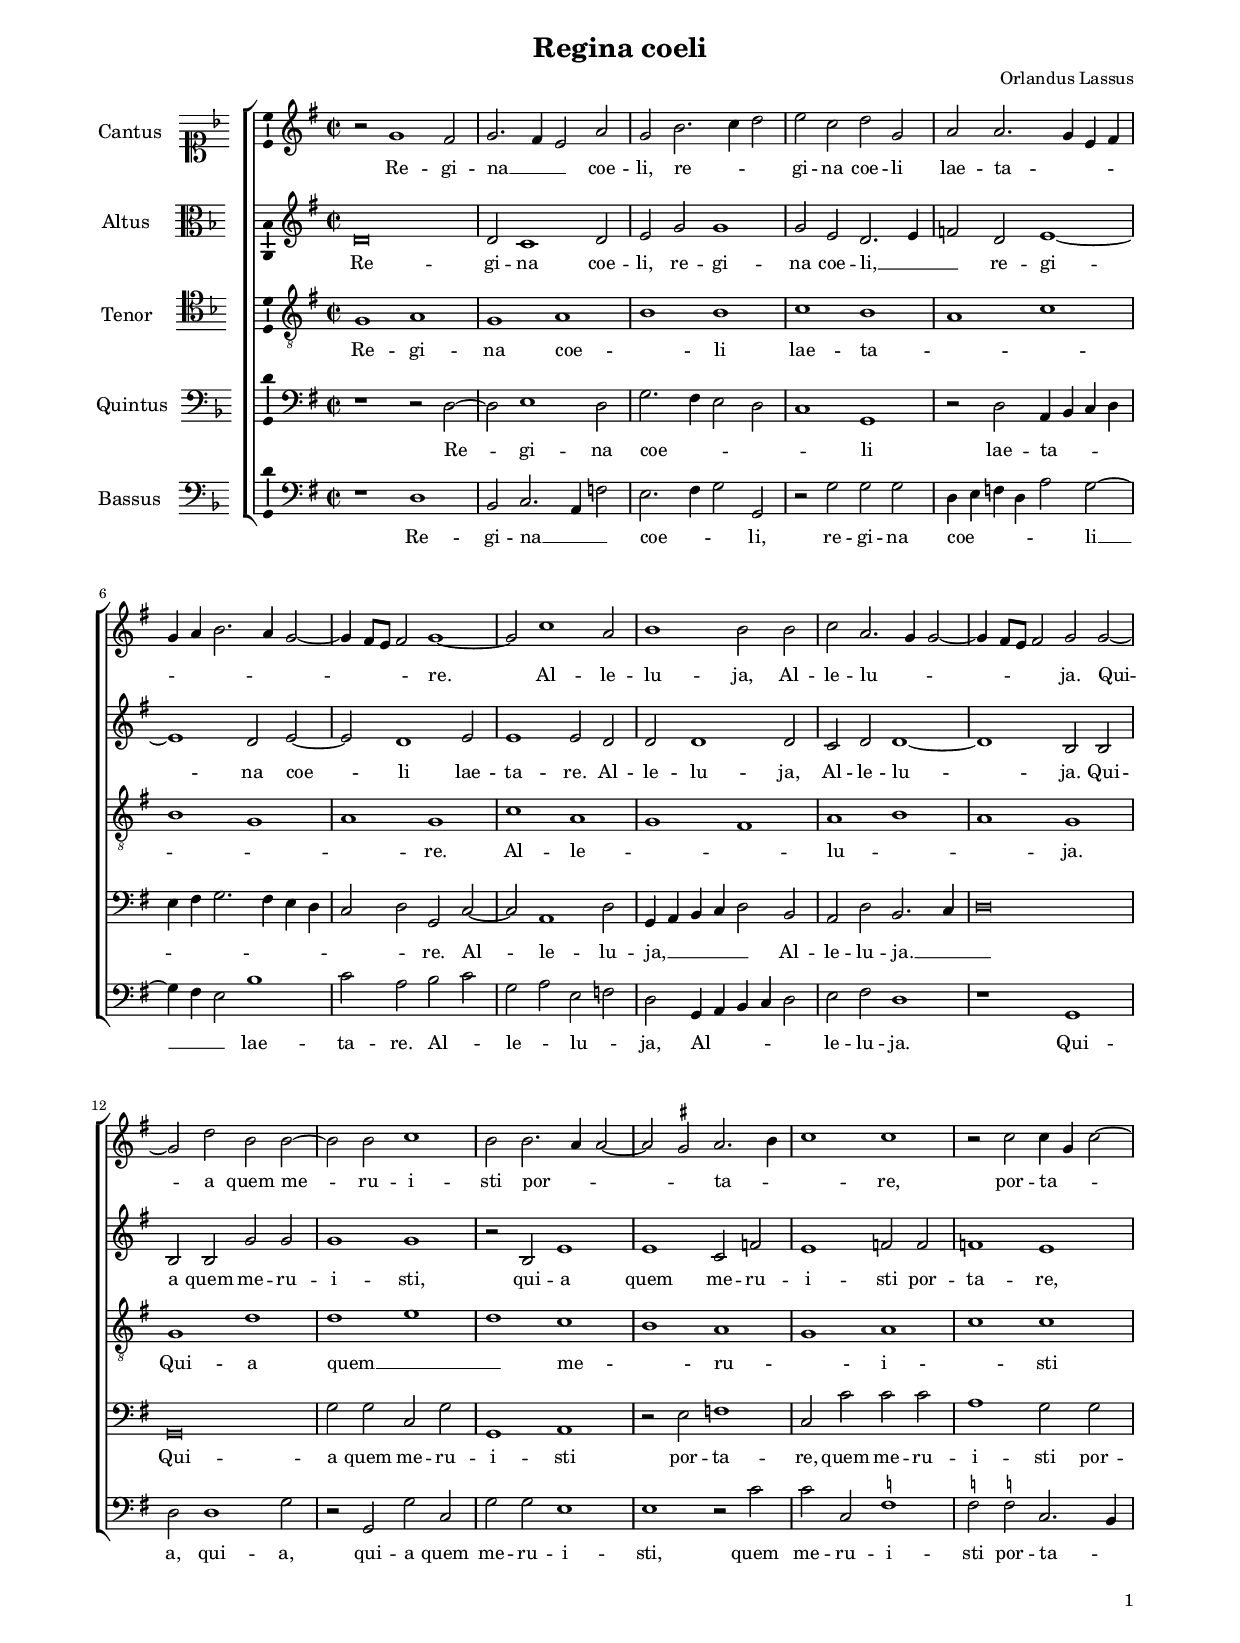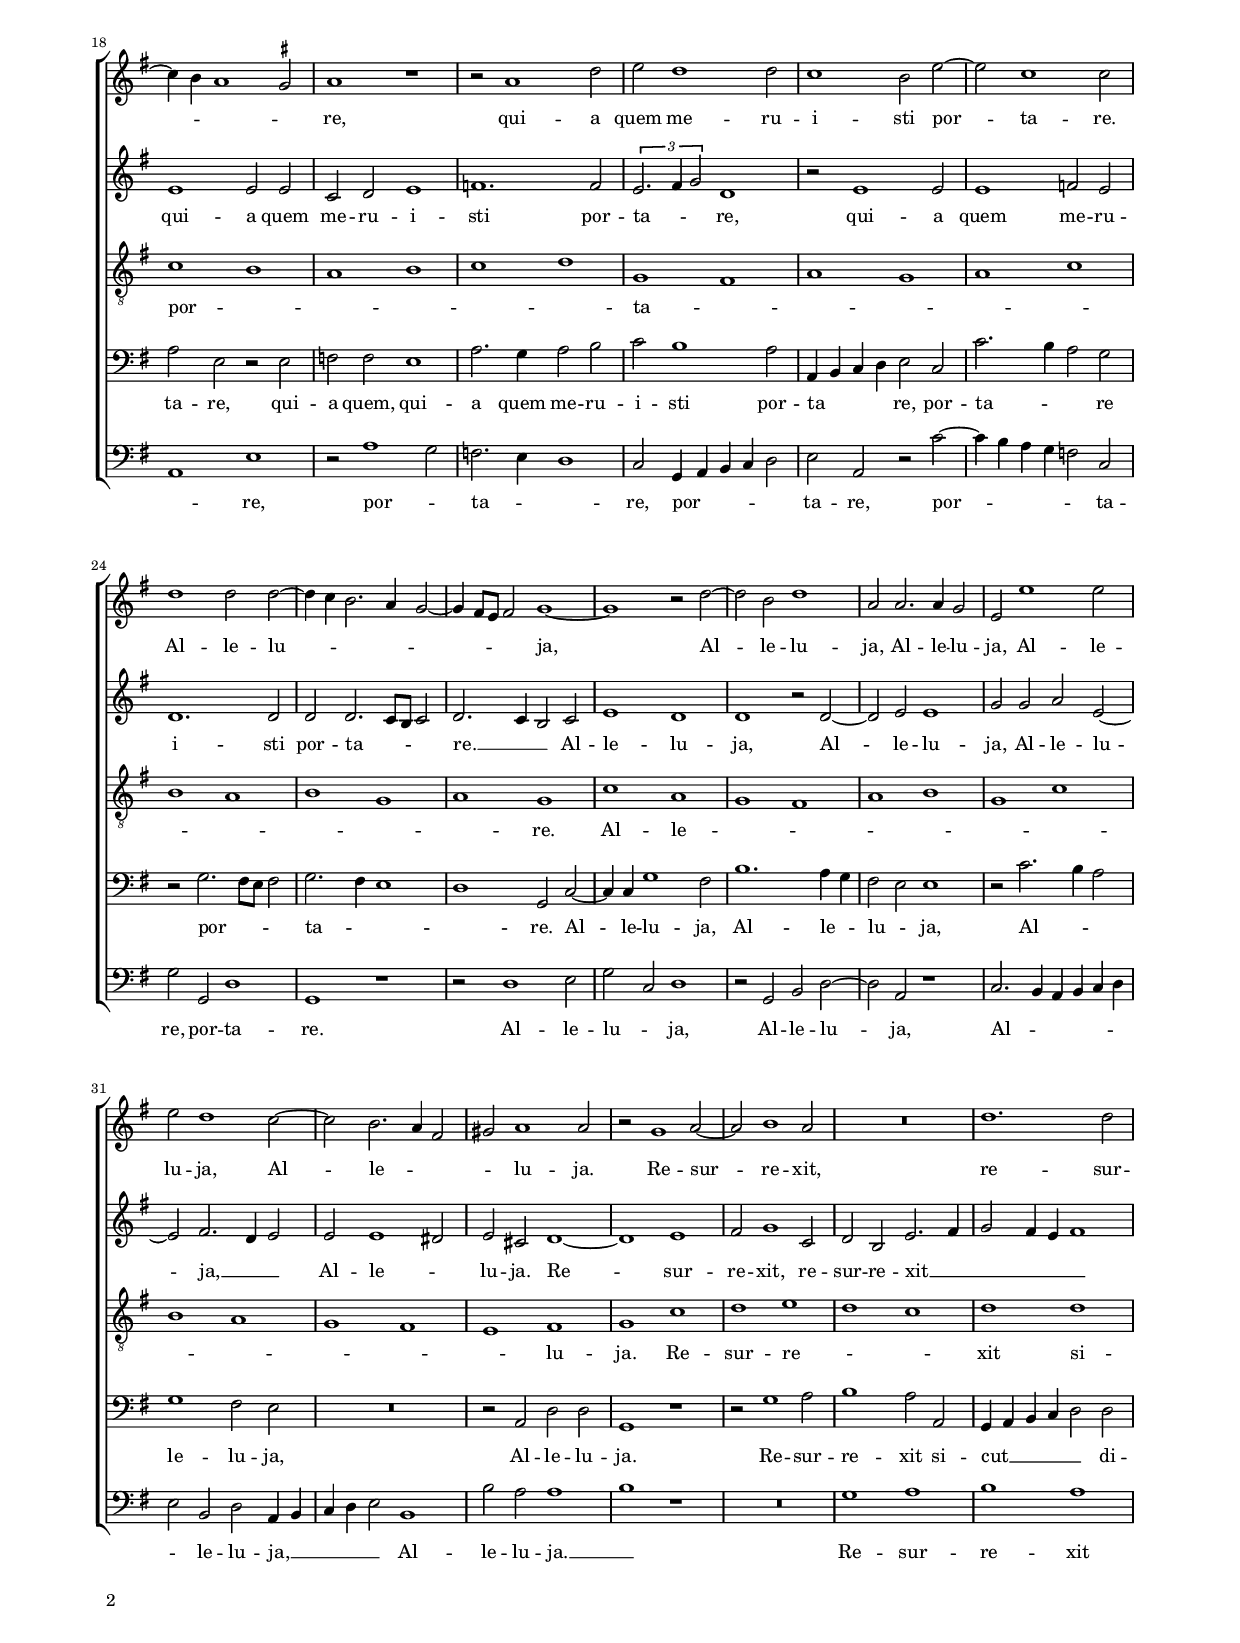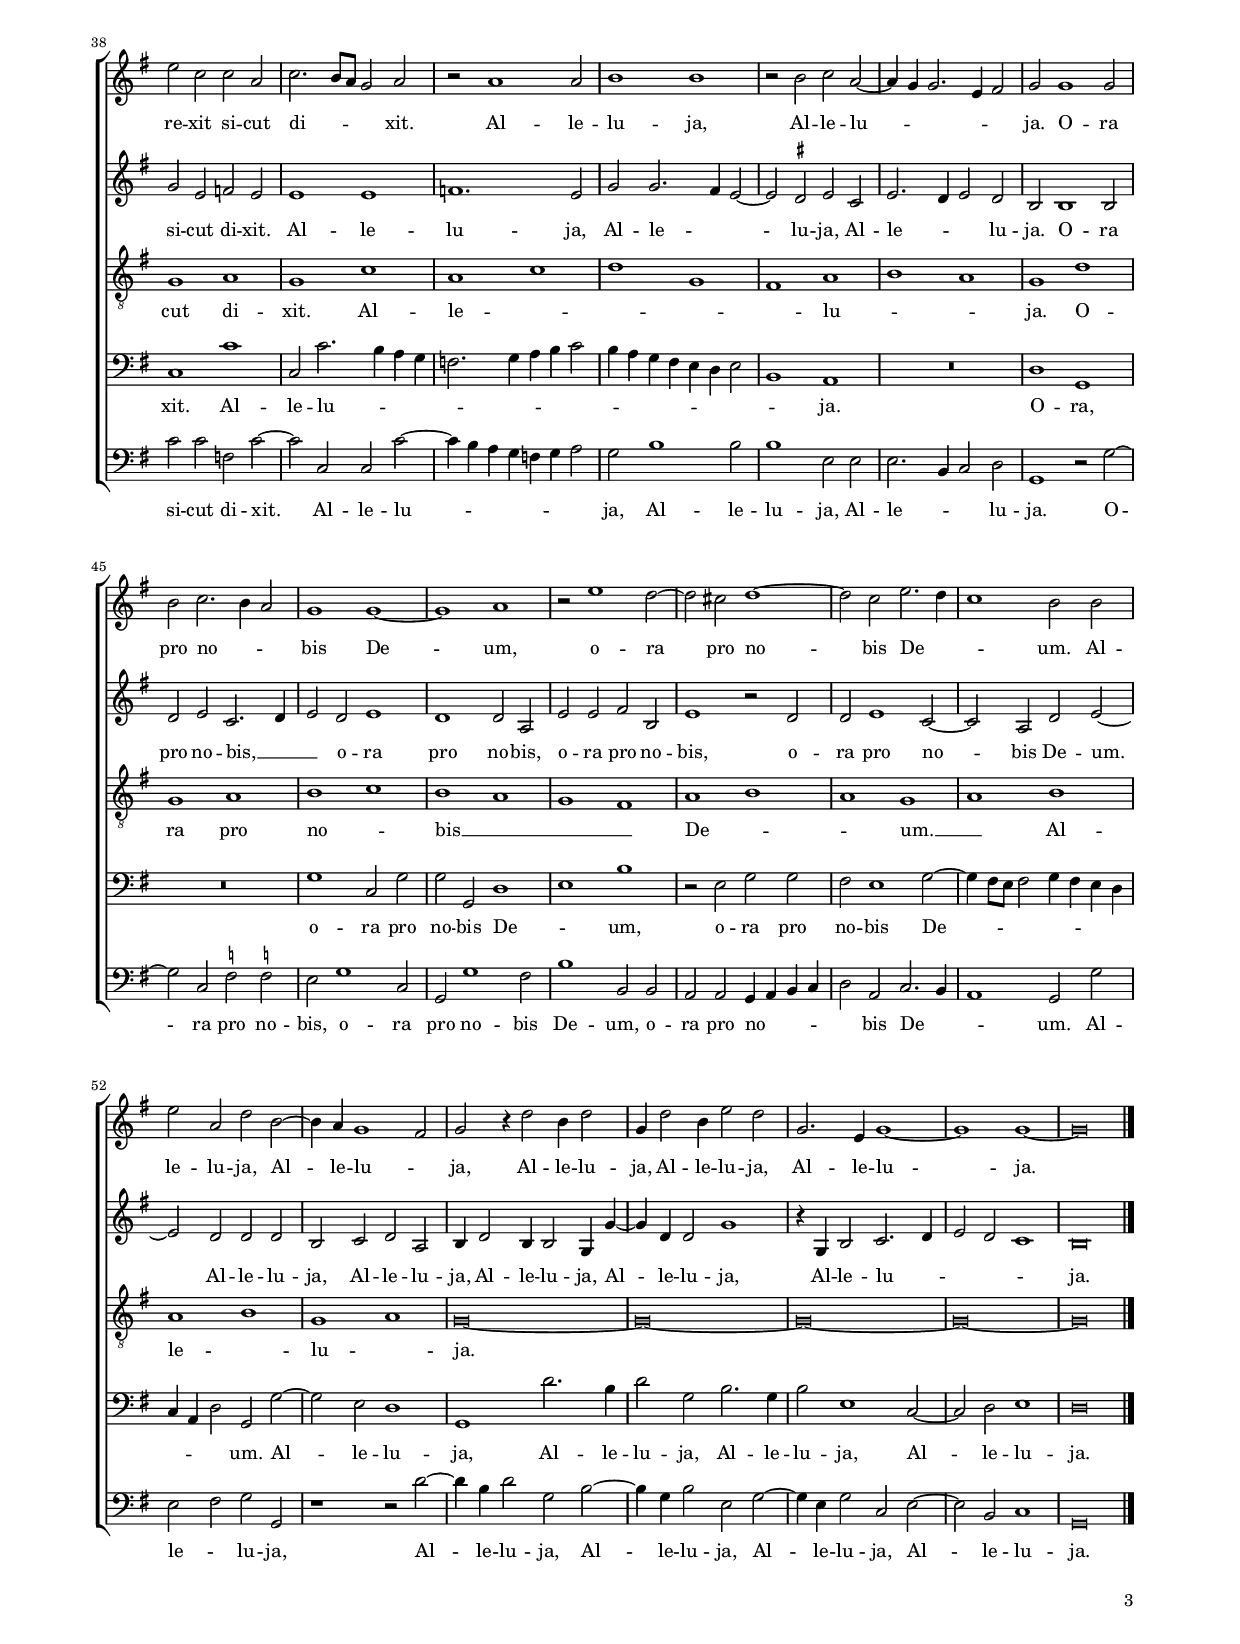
\header
{
  title="Regina coeli"
  composer="Orlandus Lassus"
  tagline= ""
}

\version "2.24.0"
\language deutsch
#(set-global-staff-size 15)
% #(set-default-paper-size "letter")
#(ly:set-option 'point-and-click #f)


\paper
	{
	top-margin = 1.8 \cm
	bottom-margin = 1.2 \cm
	left-margin = 1.8 \cm
	right-margin = 1.8 \cm
	ragged-bottom = ##f
	ragged-last-bottom = ##t
	print-page-number = ##f
	system-system-spacing = #'((basic-distance . 17) (minimum-distance . 14) (padding . 7) (strechability . 150))
	oddFooterMarkup=\markup   \fill-line { "" \fromproperty #'page:page-number-string }
	evenFooterMarkup=\markup  \fill-line { \fromproperty #'page:page-number-string "" }
	last-bottom-spacing = #'((basic-distance . 12) (minimum-distance . 7) (padding . 4))
	systems-per-page = 3
	page-count = 3
%	min-systems-per-page = 3
	markup-system-spacing.basic-distance = #12
	}

	
global = {
	\key f \major
	\time 2/2 \set Score.measureLength = #(ly:make-moment 2/1)
	\skip 1*2*58 \bar "|."
	}

	ficta = { \once \set suggestAccidentals = ##t }

	forget = #(define-music-function (music) (ly:music?) #{
		\accidentalStyle forget
		$music
		\accidentalStyle default
		#})



incipitcantus = \markup { \score {
	{
	\set Staff.instrumentName = \markup { \fontsize #1 "Cantus" }
	\key f \major
	\clef soprano
	s4 \bar ""
	}
	\layout  {
	raggedright = ##t
	indent = 1.6 \cm
	line-width = 2.4\cm
	\context { \Staff \remove Time_signature_engraver }
	\override Staff.Clef.Y-extent = #'(0 . 0)
	}} \hspace #1 }

      
incipitaltus = \markup { \score {
	{
	\set Staff.instrumentName = \markup { \fontsize #1 "Altus" }
	\key f \major
	\clef alto
	s4 \bar ""
	}
	\layout  {
	raggedright = ##t
	indent = 1.6 \cm
	line-width = 2.4\cm
	\context { \Staff \remove Time_signature_engraver }
	\override Staff.Clef.Y-extent = #'(0 . 0)
	}} \hspace #1 }


incipittenor = \markup { \score {
	{
	\set Staff.instrumentName = \markup { \fontsize #1 "Tenor" }
	\key f \major
	\clef tenor
	s4 \bar ""
	}
	\layout  {
	raggedright = ##t
	indent = 1.6 \cm
	line-width = 2.4\cm
	\context { \Staff \remove Time_signature_engraver }
	\override Staff.Clef.Y-extent = #'(0 . 0)
	}} \hspace #1 }
      
      
incipitquintus = \markup { \score {
	{
	\set Staff.instrumentName = \markup { \fontsize #1 "Quintus" }
	\key f \major
	\clef bass
	s4 \bar ""
	}
	\layout  {
	raggedright = ##t
	indent = 1.6 \cm
	line-width = 2.4\cm
	\context { \Staff \remove Time_signature_engraver }
	\override Staff.Clef.Y-extent = #'(0 . 0)
	}} \hspace #1 }
      
      
incipitbassus = \markup { \score {
	{
	\set Staff.instrumentName = \markup { \fontsize #1 "Bassus" }
	\key f \major
	\clef bass
	s4 \bar ""
	}
	\layout  {
	raggedright = ##t
	indent = 1.6 \cm
	line-width = 2.4\cm
	\context { \Staff \remove Time_signature_engraver }
	\override Staff.Clef.Y-extent = #'(0 . 0)
	}} \hspace #1 }


cantus =  \relative c''
	{
	r2 f,1 e2
	f2. e4 d2 g
	f2 a2. b4 c2
	d2 b c f,
%5
	g2 g2. f4 d e |
	f4 g a2. g4 f2~
	f4 e8 d e2 f1~
	f2 b1 g2
	a1 a2 a
%10
	b2 g2. f4 f2~ |
	f4 e8 d e2 f f~
	f2 c' a a~
	a2 a b1
	a2 a2. g4 g2~
%15
	g2 \ficta fis g2. a4 |
	b1 b
	r2 b b4 f b2~
	b4 a g1 \ficta fis2
	g1 r
%20
	r2 g1 c2 |
	d2 c1 c2
	b1 a2 d~
	d2 b1 b2
	c1 c2 c~
%25
	c4 b a2. g4 f2~ |
	f4 e8 d e2 f1~
	f1 r2 c'~
	c2 a c1
	g2 g2. g4 f2
%30
	d2 d'1 d2 |
	d2 c1 b2~
	b2 a2. g4 e2
	fis2 g1 g2
	r2 f1 g2~
%35
	g2 a1 g2 |
	R\breve
	c1. c2
	d2 b b g
	b2. a8 g f2 g
%40
	r2 g1 g2 |
	a1 a
	r2 a b g~
	g4 f f2. d4 e2
	f2 f1 f2
%45
	a2 b2. a4 g2 |
	f1 f~
	f1 g
	r2 d'1 c2~
	c2 h c1~
%50
	c2 b d2. c4 |
	b1 a2 a
	d2 g, c a~
	a4 g f1 e2
	f2 r4 c'2 a4 c2
%55
	f,4 c'2 a4 d2 c |
	f,2. d4 f1~
	f1 f~
	f\breve |
	}


altus =  \relative c'
	{
	c\breve
	c2 b1 c2
	d2 f f1
	f2 d c2. d4
%5
	es2 c d1~ |
	d1 c2 d~
	d2 c1 d2
	d1 d2 c
	c2 c1 c2
%10
	b2 c c1~ |
	c1 a2 a
	a2 a f' f
	f1 f
	r2 a, d1
%15
	d1 b2 es |
	d1 es2 es
	es1 d
	d1 d2 d
	b2 c d1
%20
	es1. es2 |
	\tuplet 3/2 { d2. e4 f2 } c1
	r2 d1 d2
	d1 es2 d
	c1. c2
%25
	c2 c2. b8 a b2 |
	c2. b4 a2 b
	d1 c
	c1 r2 c~
	c2 d d1
%30
	f2 f g d~ |
	d2 e2. c4 d2
	d2 d1 cis2
	d2 h c1~
	c1 d
%35
	e2 f1 b,2 |
	c2 a d2. e4
	f2 e4 d e1
	f2 d es d
	d1 d
%40
	es1. d2 |
	f2 f2. e4 d2~
	d2 \ficta cis d b
	d2. c4 d2 c
	a2 a1 a2
%45
	c2 d b2. c4 |
	d2 c d1
	c1 c2 g
	d'2 d e a,
	d1 r2 c
%50
	c2 d1 b2~ |
	b2 g c d~
	d2 c c c
	a2 b c g
	a4 c2 a4 a2 f4 f'~
%55
	f4 c c2 f1 |
	r4 f, a2 b2. c4
	d2 c b1
	a\breve |
	}


tenor =  \relative c'
	{
	f,1 g
	f1 g
	a1 a
	b1 a
%5
	g1 b |
	a1 f
	g1 f
	b1 g
	f1 e
%10
	g1 a |
	g1 f
	f1 c'
	c1 d
	c1 b
%15
	a1 g |
	f1 g
	b1 b
	b1 a
	g1 a
%20
	b1 c |
	f,1 e
	g1 f
	g1 b
	a1 g
%25
	a1 f |
	g1 f
	b1 g
	f1 e
	g1 a
%30
	f1 b |
	a1 g
	f1 e
	d1 e
	f1 b
%35
	c1 d |
	c1 b
	c1 c
	f,1 g
	f1 b
%40
	g1 b |
	c1 f,
	e1 g
	a1 g
	f1 c'
%45
	f,1 g |
	a1 b
	a1 g
	f1 e
	g1 a
%50
	g1 f |
	g1 a
	g1 a
	f1 g
	f\breve~
%55
	f\breve~ |
	f\breve~
	f\breve~
	f\breve |
	}


quintus  =  \relative c
	{
	r1 r2 c~
	c2 d1 c2
	f2. e4 d2 c
	b1 f
%5
	r2 c' g4 a b c |
	d4 e f2. e4 d c
	b2 c f, b~
	b2 g1 c2
	f,4 g a b c2 a
%10
	g2 c a2. b4 |
	c\breve
	f,\breve
	f'2 f b, f'
	f,1 g
%15
	r2 d' es1 |
	b2 b' b b
	g1 f2 f
	g2 d r d
	es2 es d1
%20
	g2. f4 g2 a |
	b2 a1 g2
	g,4 a b c d2 b
	b'2. a4 g2 f
	r2 f2. e8 d e2
%25
	f2. e4 d1 |
	c1 f,2 b~
	b4 b f'1 e2
	a1. g4 f
	e2 d d1
%30
	r2 b'2. a4 g2 |
	f1 e2 d
	R\breve
	r2 g, c c
	f,1 r
%35
	r2 f'1 g2 |
	a1 g2 g,
	f4 g a b c2 c
	b1 b'
	b,2 b'2. a4 g f
%40
	es2. f4 g a b2 |
	a4 g f e d c d2
	a1 g
	R\breve
	c1 f,
%45
	R\breve |
	f'1 b,2 f'
	f2 f, c'1
	d1 a'
	r2 d, f f
%50
	e2 d1 f2~ |
	f4 e8 d e2 f4 e d c
	b4 g c2 f, f'~
	f2 d c1
	f,1 c''2. a4
%55
	c2 f, a2. f4 |
	a2 d,1 b2~
	b2 c d1
	c\breve |
	}


bassus  =  \relative c
	{
	r1 c
	a2 b2. g4 es'2
	d2. e4 f2 f,
	r2 f' f f
%5
	c4 d es c g'2 f~ |
	f4 e d2 a'1
	b2 g a b
	f2 g d es
	c2 f,4 g a b c2
%10
	d2 e c1 |
	r1 f, 
	c'2 c1 f2
	r2 f, f' b,
	f'2 f d1
%15
	d1 r2 b' | 
	b2 b, \ficta es1
	\ficta es2 \ficta es! b2. a4
	g1 d'
	r2 g1 f2
%20
	es2. d4 c1 |
	b2 f4 g a4 b c2
	d2 g, r b'~ 
	b4 a g f es2 b
	f'2 f, c'1
%25
	f,1 r |
	r2 c'1 d2
	f2 b, c1
	r2 f, a c~ 
	c2 g r1
%30
	b2. a4 g4 a b c | 
	d2 a c g4 a
	b4 c d2 a1
	a'2 g g1
	a1 r
%35
	R\breve
	f1 g |	
	a1 g
	b2 b es, b'~
	b2 b, b b'~
%40
	b4 a g f es f g2
	f2 a1 a2 |
	a1 d,2 d
	d2. a4 b2 c
	f,1 r2 f'~
%45
	f2 b, \ficta es \ficta es!
	d2 f1 b,2 |
	f2 f'1 e2
	a1 a,2 a
	g2 g f4 g a b
%50
	c2 g b2. a4
	g1 f2 f' |
	d2 e f f,
	r1 r2 c''~
	c4 a c2 f, a~
%55
	a4 f a2 d,2 f~
	f4 d f2 b, d~ |
	d2 a b1
	f\breve |
	}


lyricscantus = \lyricmode {
	Re -- gi -- na __ _ _ coe -- li,
	re -- _ _ gi -- na coe -- li
	lae -- ta -- _ _ _ _ _ _ _ _ _ _ _ re.
	Al -- le -- lu -- ja,
	Al -- le -- lu -- _ _ _ _ _ ja.
	Qui -- a quem me -- ru -- i -- sti por -- _ _ _ ta -- _ _ re,
	por -- ta -- _ _ _ _ _ re,
	qui -- a quem me -- ru -- i -- sti por -- ta -- re.
	Al -- le -- lu -- _ _ _ _ _ _ _ ja,
	Al -- le -- lu -- ja,
	Al -- le -- lu -- ja,
	Al -- le -- lu -- ja,
	Al -- le -- _ _ _ lu -- ja.
	Re -- sur -- re -- xit,
	re -- sur -- re -- xit
	si -- cut di -- _ _ _ xit.
	Al -- le -- lu -- ja,
	Al -- le -- lu -- _ _ _ _ ja.
	O -- ra pro no -- _ _ bis De -- um,
	o -- ra pro no -- bis De -- _ _ um.
	Al -- le -- lu -- ja,
	Al -- le -- lu -- _ ja,
	Al -- le -- lu -- ja,
	Al -- le -- lu -- ja,
	Al -- le -- lu -- ja.
	}


lyricsaltus = \lyricmode {
	Re -- gi -- na coe -- li,
	re -- gi -- na coe -- li, __ _ _
	re -- gi -- na coe -- li
	lae -- ta -- re.
	Al -- le -- lu -- ja,
	Al -- le -- lu -- ja.
	Qui -- a quem me -- ru -- i -- sti,
	qui -- a quem me -- ru -- i -- sti por -- ta -- re,
	qui -- a quem me -- ru -- i -- sti por -- ta -- _ _ re,
	qui -- a quem me -- ru -- i -- sti por -- ta -- _ _ _ re. __ _ _
	Al -- le -- lu -- ja,
	Al -- le -- lu -- ja,
	Al -- le -- lu -- ja, __ _ _
	Al -- le -- _ lu -- ja.
	Re -- sur -- re -- xit,
	re -- sur -- re -- xit __ _ _ _ _ _
	si -- cut di -- xit.
	Al -- le -- lu -- ja,
	Al -- le -- _ _ lu -- ja,
	Al -- le -- _ _ lu -- ja.
	O -- ra pro no -- bis, __ _ _
	o -- ra pro no -- bis,
	o -- ra pro no -- bis,
	o -- ra pro no -- bis De -- um.
	Al -- le -- lu -- ja,
	Al -- le -- lu -- ja,
	Al -- le -- lu -- ja,
	Al -- le -- lu -- ja,
	Al -- le -- lu -- _ _ _ _ ja.
	}


lyricstenor = \lyricmode {
	Re -- gi -- na coe -- _ li
	lae -- ta -- _ _ _ _ _ re.
	Al -- le -- _ _ lu -- _ _ ja.
	Qui -- a quem __ _ _ me -- _ ru -- _ i -- _ sti por -- _ _ _ _ _ ta -- _ _ _ _ _ _ _ _ _ _ re.
	Al -- le -- _ _ _ _ _ _ _ _ _ _ _ lu -- ja.
	Re -- sur -- re -- _ _ xit
	si -- cut di -- xit.
	Al -- le -- _ _ _ _ lu -- _ _ ja.
	O -- ra pro no -- _ bis __ _ _ _ De -- _ _ um. __ _
	Al -- le -- _ lu -- _ ja.
	}


lyricsquintus = \lyricmode {
	Re -- gi -- na coe -- _ _ _ _ li
	lae -- ta -- _ _ _ _ _ _ _ _ _ _ _ re.
	Al -- le -- lu -- ja, __ _ _ _ _
	Al -- le -- lu -- ja. __ _ _
	Qui -- a quem me -- ru -- i -- sti por -- ta -- re,
	quem me -- ru -- i -- sti por -- ta -- re,
	qui -- a quem,
	qui -- a quem me -- ru -- i -- sti por -- ta _ _ _ re,
	por -- ta -- _ _ re
	por -- _ _ _ ta -- _ _ _ re.
	Al -- le -- lu -- ja,
	Al -- le -- _ lu -- _ ja,
	Al -- _ _ le -- lu -- ja,
	Al -- le -- lu -- ja.
	Re -- sur -- re -- xit
	si -- cut __ _ _ _ _ di -- xit.
	Al -- le -- lu -- _ _ _ _ _ _ _ _ _ _ _ _ _ _ _ _ ja.
	O -- ra,
	o -- ra pro no -- bis De -- _ um,
	o -- ra pro no -- bis De -- _ _ _ _ _ _ _ _ _ _ um.
	Al -- le -- lu -- ja,
	Al -- le -- lu -- ja,
	Al -- le -- lu -- ja,
	Al -- le -- lu -- ja.
	}


lyricsbassus = \lyricmode {
	Re -- gi -- na __ _ _ coe -- _ _ li,
	re -- gi -- na coe -- _ _ _ _ li __ _ _ 
	lae -- ta -- re.
	Al -- _ le -- _ lu -- _ ja,
	Al -- _ _ _ _ le -- lu -- ja.
	Qui -- a,
	qui -- a,
	qui -- a quem me -- ru -- i -- sti,
	quem me -- ru -- i -- sti por -- ta -- _ _ re,
	por -- _ ta -- _ _ re,
	por -- _ _ _ _ ta -- re,
	por -- _ _ _ _ ta -- re,
	por -- ta -- re.
	Al -- le -- lu -- _ ja,
	Al -- le -- lu -- ja,
	Al -- _ _ _ _ _ _ le -- lu -- ja, __ _ _ _ _ 
	Al -- le -- lu -- ja. __ _
	Re -- sur -- re -- xit
	si -- cut di -- xit.
	Al -- le -- lu -- _ _ _ _ _ _ ja,
	Al -- le -- lu -- ja,
	Al -- le -- _ _ lu -- ja.
	O -- ra pro no -- bis,
	o -- ra pro no -- bis De -- um,
	o -- ra pro no -- _ _ _ _ bis De -- _ _ um.
	Al -- le -- _ lu -- ja,
	Al -- le -- lu -- ja,
	Al -- le -- lu -- ja,
	Al -- le -- lu -- ja,
	Al -- le -- lu -- ja.
	}


\score
{  
	\transpose f g {
	\new ChoirStaff \with { \override StaffGrouper.staff-staff-spacing.basic-distance = #12 }
	<<

	\new Staff << \global
	\new Voice="v1" {
		\set Staff.instrumentName=\incipitcantus
%		\set Staff.instrumentName= "S"
		\set Staff.midiInstrument = "reed organ"
		\clef violin
		\cantus }
	\new Lyrics \lyricsto "v1" {\lyricscantus }
	>>


	\new Staff << \global
	\new Voice="v2" {
		\set Staff.instrumentName=\incipitaltus
%		\set Staff.instrumentName= "A"
		\set Staff.midiInstrument = "reed organ"
		\clef violin % "G_8"
		\altus}
	\new Lyrics \lyricsto "v2" {\lyricsaltus }
	>>


	\new Staff << \global
	\new Voice="v3" {
		\set Staff.instrumentName=\incipittenor
%		\set Staff.instrumentName= "T"
		\set Staff.midiInstrument = "reed organ"
		\clef "G_8"
		\tenor }
	\new Lyrics \lyricsto "v3" {\lyricstenor }
	>>


	\new Staff << \global
	\new Voice="v5" {
		\set Staff.instrumentName=\incipitquintus
%		\set Staff.instrumentName= "Q"
		\set Staff.midiInstrument = "reed organ"
		\clef bass
		\quintus}
	\new Lyrics \lyricsto "v5" {\lyricsquintus }
	>>


	\new Staff << \global
	\new Voice="v4" {
		\set Staff.instrumentName=\incipitbassus
%		\set Staff.instrumentName= "B"
		\set Staff.midiInstrument = "reed organ"
		\clef bass 
		\bassus }
	\new Lyrics \lyricsto "v4" {\lyricsbassus}
	>>

	>>
	} % transpose

	\layout
	{
	indent = 2.5\cm
	\context { \Lyrics \override VerticalAxisGroup.nonstaff-relatedstaff-spacing.padding = #1.4 }
	\context { \Staff \override TimeSignature.break-visibility = #end-of-line-invisible }
	\context { \Staff \consists Ambitus_engraver }
	\context { \Score \override BarNumber.padding = #2 }
	\context { \Voice \override NoteHead.style = #'baroque }
	}

\midi
	{
	\tempo 2 = 90
	}

}


% EOF
